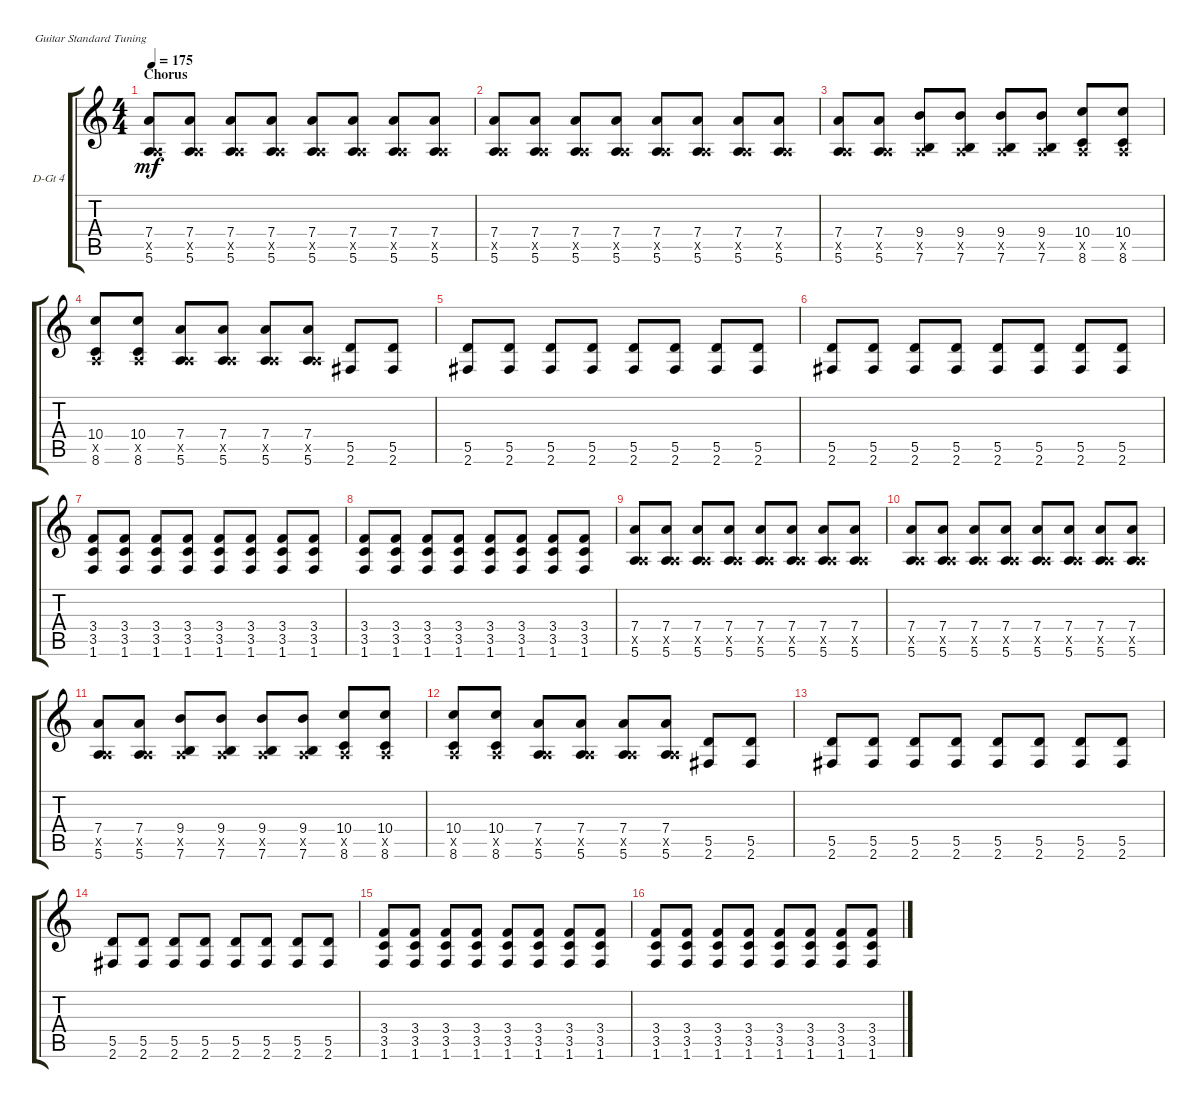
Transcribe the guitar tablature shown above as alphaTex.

\defaultSystemsLayout 4
\bracketExtendMode groupsimilarinstruments
\firstSystemTrackNameOrientation horizontal
\otherSystemsTrackNameOrientation horizontal
\track ("Distortion Guitar 4" "D-Gt 4") {instrument distortionguitar}
\staff {score tabs}
\tuning (E4 B3 G3 D3 A2 E2)
\ts (4 4)
\section ("" "Chorus")
\tempo 175
\clef g2
\scale
0.333333
\ks c
(5.6 0.5{x} 7.4).8{dy mf} (5.6 0.5{x} 7.4).8 (5.6 0.5{x} 7.4).8 (5.6 0.5{x} 7.4).8 (5.6 0.5{x} 7.4).8 (5.6 0.5{x} 7.4).8 (5.6 0.5{x} 7.4).8 (5.6 0.5{x} 7.4).8 |
\scale
0.333333 (5.6 0.5{x} 7.4).8 (5.6 0.5{x} 7.4).8 (5.6 0.5{x} 7.4).8 (5.6 0.5{x} 7.4).8 (5.6 0.5{x} 7.4).8 (5.6 0.5{x} 7.4).8 (5.6 0.5{x} 7.4).8 (5.6 0.5{x} 7.4).8 |
\scale
0.333333 (5.6 0.5{x} 7.4).8 (5.6 0.5{x} 7.4).8 (7.6 0.5{x} 9.4).8 (7.6 0.5{x} 9.4).8 (7.6 0.5{x} 9.4).8 (7.6 0.5{x} 9.4).8 (8.6 0.5{x} 10.4).8 (8.6 0.5{x} 10.4).8 |
\scale
0.333333 (8.6 0.5{x} 10.4).8 (8.6 0.5{x} 10.4).8 (5.6 0.5{x} 7.4).8 (5.6 0.5{x} 7.4).8 (5.6 0.5{x} 7.4).8 (5.6 0.5{x} 7.4).8 (2.6 5.5).8 (2.6 5.5).8 |
\scale
0.333333 (2.6 5.5).8 (2.6 5.5).8 (2.6 5.5).8 (2.6 5.5).8 (2.6 5.5).8 (2.6 5.5).8 (2.6 5.5).8 (2.6 5.5).8 |
\scale
0.333333 (2.6 5.5).8 (2.6 5.5).8 (2.6 5.5).8 (2.6 5.5).8 (2.6 5.5).8 (2.6 5.5).8 (2.6 5.5).8 (2.6 5.5).8 |
\scale
0.333333 (1.6 3.4 3.5).8 (1.6 3.4 3.5).8 (1.6 3.4 3.5).8 (1.6 3.4 3.5).8 (1.6 3.4 3.5).8 (1.6 3.4 3.5).8 (1.6 3.4 3.5).8 (1.6 3.4 3.5).8 |
\scale
0.333333 (1.6 3.4 3.5).8 (1.6 3.4 3.5).8 (1.6 3.4 3.5).8 (1.6 3.4 3.5).8 (1.6 3.4 3.5).8 (1.6 3.4 3.5).8 (1.6 3.4 3.5).8 (1.6 3.4 3.5).8 |
\scale
0.333333 (5.6 0.5{x} 7.4).8 (5.6 0.5{x} 7.4).8 (5.6 0.5{x} 7.4).8 (5.6 0.5{x} 7.4).8 (5.6 0.5{x} 7.4).8 (5.6 0.5{x} 7.4).8 (5.6 0.5{x} 7.4).8 (5.6 0.5{x} 7.4).8 |
\scale
0.333333 (5.6 0.5{x} 7.4).8 (5.6 0.5{x} 7.4).8 (5.6 0.5{x} 7.4).8 (5.6 0.5{x} 7.4).8 (5.6 0.5{x} 7.4).8 (5.6 0.5{x} 7.4).8 (5.6 0.5{x} 7.4).8 (5.6 0.5{x} 7.4).8 |
\scale
0.333333 (5.6 0.5{x} 7.4).8 (5.6 0.5{x} 7.4).8 (7.6 0.5{x} 9.4).8 (7.6 0.5{x} 9.4).8 (7.6 0.5{x} 9.4).8 (7.6 0.5{x} 9.4).8 (8.6 0.5{x} 10.4).8 (8.6 0.5{x} 10.4).8 |
\scale
0.333333 (8.6 0.5{x} 10.4).8 (8.6 0.5{x} 10.4).8 (5.6 0.5{x} 7.4).8 (5.6 0.5{x} 7.4).8 (5.6 0.5{x} 7.4).8 (5.6 0.5{x} 7.4).8 (2.6 5.5).8 (2.6 5.5).8 |
\scale
0.333333 (2.6 5.5).8 (2.6 5.5).8 (2.6 5.5).8 (2.6 5.5).8 (2.6 5.5).8 (2.6 5.5).8 (2.6 5.5).8 (2.6 5.5).8 |
\scale
0.333333 (2.6 5.5).8 (2.6 5.5).8 (2.6 5.5).8 (2.6 5.5).8 (2.6 5.5).8 (2.6 5.5).8 (2.6 5.5).8 (2.6 5.5).8 |
\scale
0.333333 (1.6 3.4 3.5).8 (1.6 3.4 3.5).8 (1.6 3.4 3.5).8 (1.6 3.4 3.5).8 (1.6 3.4 3.5).8 (1.6 3.4 3.5).8 (1.6 3.4 3.5).8 (1.6 3.4 3.5).8 |
\scale
0.333333 (1.6 3.4 3.5).8 (1.6 3.4 3.5).8 (1.6 3.4 3.5).8 (1.6 3.4 3.5).8 (1.6 3.4 3.5).8 (1.6 3.4 3.5).8 (1.6 3.4 3.5).8 (1.6 3.4 3.5).8
